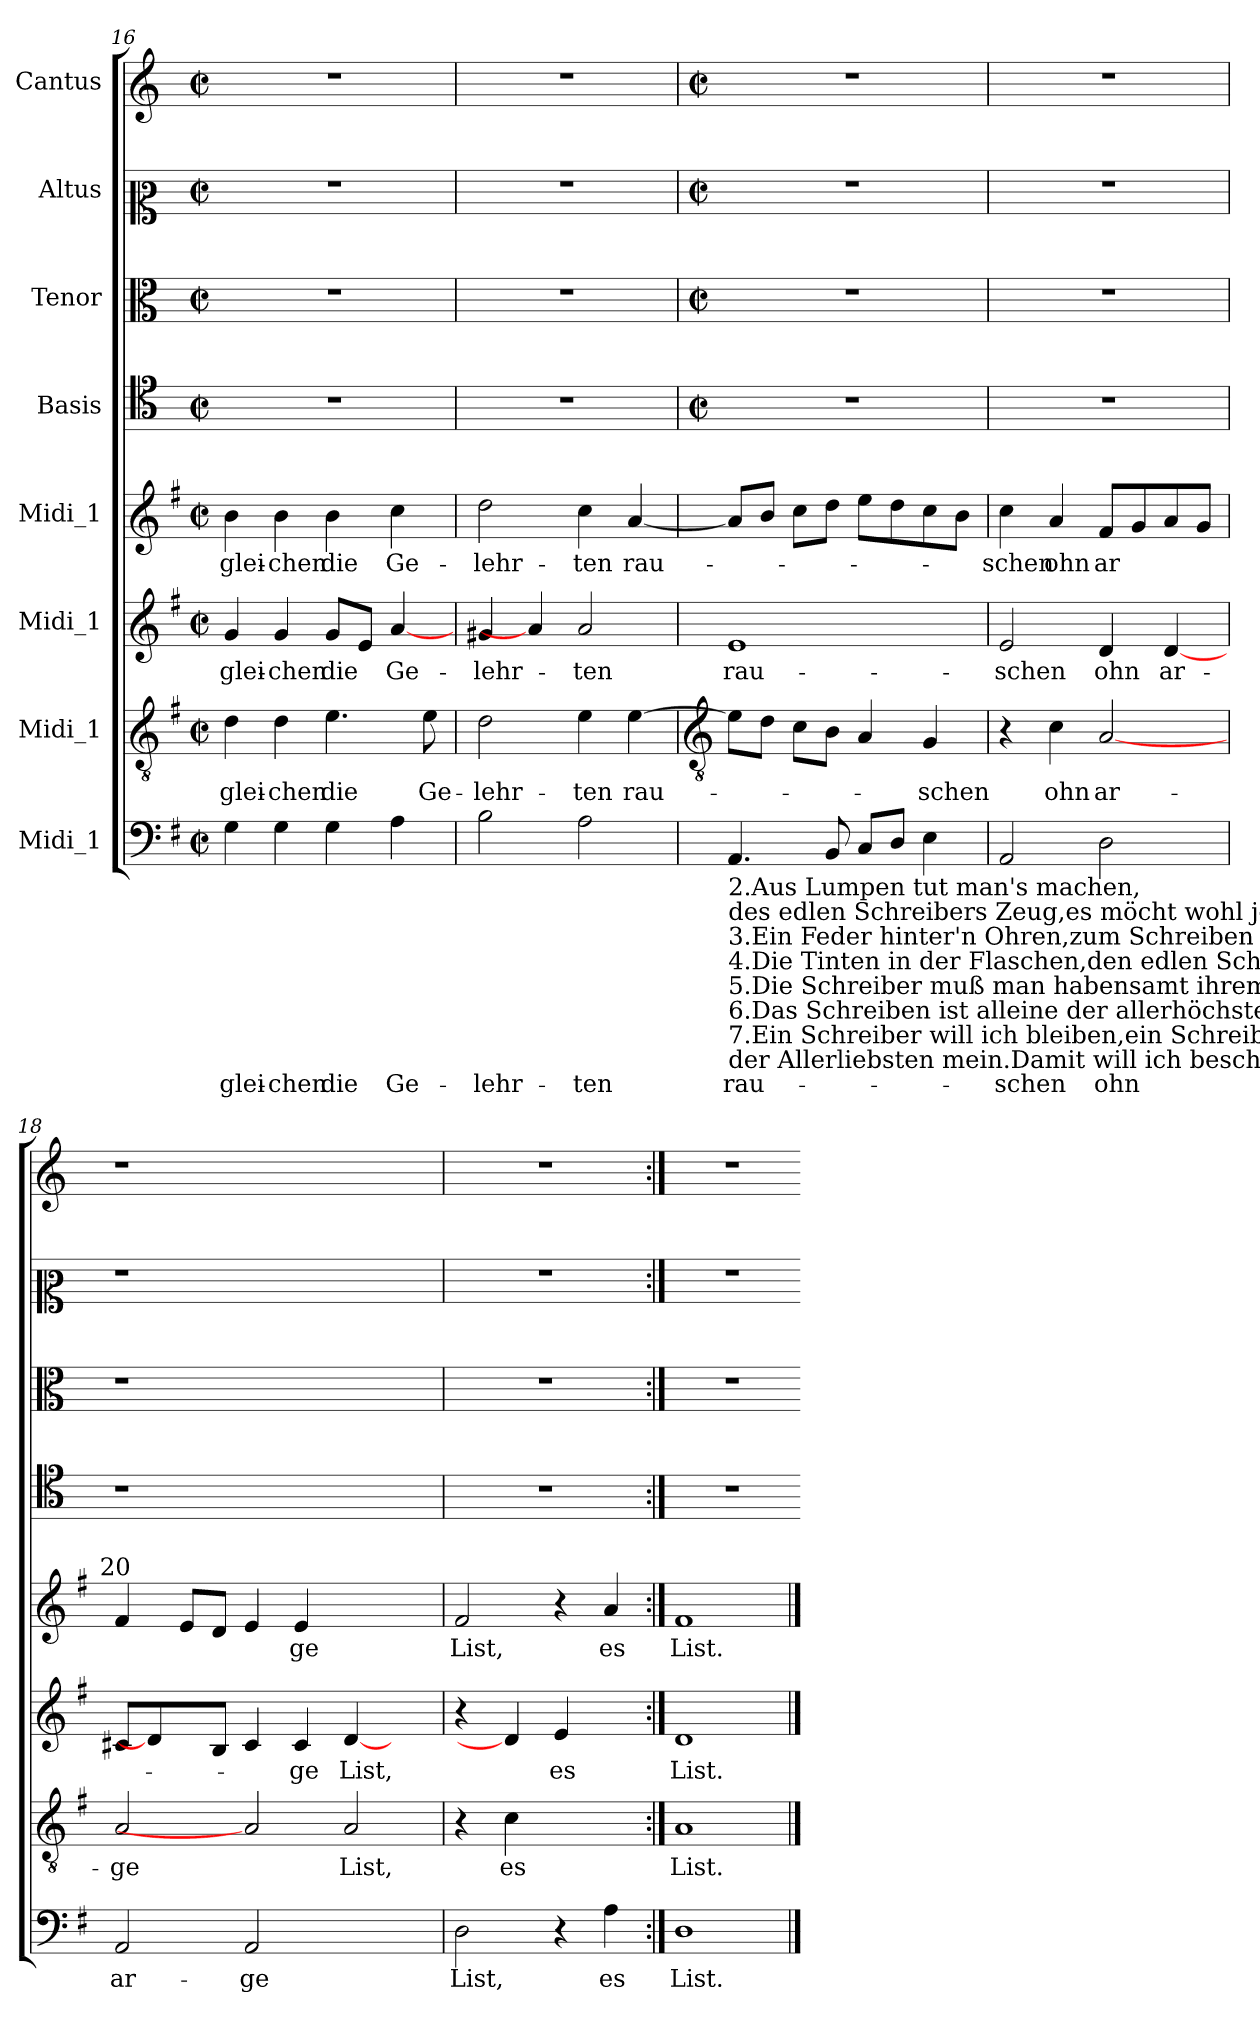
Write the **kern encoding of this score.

**kern	**text	**kern	**text	**kern	**text	**kern	**text	**kern	**kern	**kern	**kern
*part8	*part8	*part7	*part7	*part6	*part6	*part5	*part5	*part4	*part3	*part2	*part1
*staff8	*staff8	*staff7	*staff7	*staff6	*staff6	*staff5	*staff5	*staff4	*staff3	*staff2	*staff1
*I"Midi_1	*	*I"Midi_1	*	*I"Midi_1	*	*I"Midi_1	*	*I"Basis	*I"Tenor	*I"Altus	*I"Cantus
*clefF4	*	*clefGv2	*	*clefG2	*	*clefG2	*	*clefC4	*clefC3	*clefC2	*clefG2
*k[f#]	*	*k[f#]	*	*k[f#]	*	*k[f#]	*	*k[]	*k[]	*k[]	*k[]
*G:	*	*G:	*	*G:	*	*G:	*	*C:	*C:	*C:	*C:
*M2/2	*	*M2/2	*	*M2/2	*	*M2/2	*	*M2/2	*M2/2	*M2/2	*M2/2
*met(c|)	*	*met(c|)	*	*met(c|)	*	*met(c|)	*	*met(c|)	*met(c|)	*met(c|)	*met(c|)
=16	=16	=16	=16	=16	=16	=16	=16	=16	=16	=16	=16
!	!LO:LY:b	!	!LO:LY:b	!	!LO:LY:b	!	!LO:LY:b	!	!	!	!
4G	-glei-	4d	-glei-	4g	-glei-	4b	-glei-	1r	1r	1r	1r
!	!LO:LY:b	!	!LO:LY:b	!	!LO:LY:b	!	!LO:LY:b	!	!	!	!
4G	-chen	4d	-chen	4g	-chen	4b	-chen	.	.	.	.
!	!LO:LY:b	!	!LO:LY:b	!	!LO:LY:b	!	!LO:LY:b	!	!	!	!
4G	die	4.e	die	8gL	die	4b	die	.	.	.	.
.	.	.	.	8eJ	.	.	.	.	.	.	.
!	!LO:LY:b	!	!	!	!LO:LY:b	!	!LO:LY:b	!	!	!	!
4A	Ge-	.	.	[4a	Ge-	4cc	Ge-	.	.	.	.
!	!	!	!LO:LY:b	!	!	!	!	!	!	!	!
.	.	8e	Ge-	.	.	.	.	.	.	.	.
=16	=16	=16	=16	=16	=16	=16	=16	=16	=16	=16	=16
!	!LO:LY:b	!	!LO:LY:b	!	!LO:LY:b	!	!LO:LY:b	!	!	!	!
2B	-lehr-	2d	-lehr-	4g#X	-lehr-	2dd	-lehr-	1r	1r	1r	1r
.	.	.	.	4a]	.	.	.	.	.	.	.
!	!LO:LY:b	!	!LO:LY:b	!	!LO:LY:b	!	!LO:LY:b	!	!	!	!
2A	-ten	4e	-ten	2a	-ten	4cc	-ten	.	.	.	.
!	!	!	!LO:LY:b	!	!	!	!LO:LY:b	!	!	!	!
.	.	[4e	rau-	.	.	[4a	rau-	.	.	.	.
!!LO:LB:g=z
=17	=17	=17	=17	=17	=17	=17	=17	=17	=17	=17	=17
*	*	*clefGv2	*	*	*	*	*	*	*	*	*
*	*	*	*	*	*	*	*	*M2/2	*M2/2	*M2/2	*M2/2
*	*	*	*	*	*	*	*	*met(c|)	*met(c|)	*met(c|)	*met(c|)
!LO:TX:b:t=2.Aus Lumpen tut man's machen,	!	!	!	!	!	!	!	!	!	!	!
!LO:TX:b:t=des edlen Schreibers Zeug,es möcht wohl jemand lachen,fürwahr, ich dir nicht leug.Alt Lumpen, wohl gewaschen,dazu man's brauchen tut,erhoben aus der Aschen,der sonst leid't groß Not.	!	!	!	!	!	!	!	!	!	!	!
!LO:TX:b:t=3.Ein Feder hinter'n Ohren,zum Schreiben zugespitzt,tut manchem heimlich zoren,davor der Schreiber sitzt.Vor andern Knaben allen,ob man ihn Schreiber heißt,so tut's dem Fräulein g'fallen,lieben ihn allermeist.	!	!	!	!	!	!	!	!	!	!	!
!LO:TX:b:t=4.Die Tinten in der Flaschen,den edlen Schreibern wert,gar oft füllt ihre Taschen,kein edler Kunst auf Erd,denn wenn man so tut schmierenPapier mit Tinten schon,daran tun's nichts verlieren,gibt ihn'n ein' guten Lohn.	!	!	!	!	!	!	!	!	!	!	!
!LO:TX:b:t=5.Die Schreiber muß man habensamt ihrem Zeug und Gunst,nach ihnen tut man traben,der Schreiber ist die Kunst.Vor'n Schreibern muß sich biegenoft mancher stolze Heldund in ein' Winkel schmiegen,ob's ihm schon nicht gefällt.	!	!	!	!	!	!	!	!	!	!	!
!LO:TX:b:t=6.Das Schreiben ist alleine der allerhöchste Schatz.Ob man's gleich tut verkleinen,b'hält's doch allein den Platz.Den Glauben tät's erhalten,auch guten Fried im Land,da sich sonst tät'n zwiespaltenSachen allerhand.	!	!	!	!	!	!	!	!	!	!	!
!LO:TX:b:t=7.Ein Schreiber will ich bleiben,ein Schreiber will ich sein,tu mich hiermit verschreiben	!	!	!	!	!	!	!	!	!	!	!
!LO:TX:b:t=der Allerliebsten mein.Damit will ich beschließender Liebsten lobesan.Ob's jemand möcht verdrießen,dem Schreiber liegt nichts daran.	!	!	!	!	!	!	!	!	!	!	!
!	!LO:LY:b	!	!	!	!LO:LY:b	!	!	!	!	!	!
4.AA	rau-	8eL]	.	1e	rau-	8aL]	.	1r	1r	1r	1r
.	.	8dJ	.	.	.	8bJ	.	.	.	.	.
.	.	8cL	.	.	.	8ccL	.	.	.	.	.
8BB	.	8BJ	.	.	.	8ddJ	.	.	.	.	.
8CL	.	4A	.	.	.	8eeL	.	.	.	.	.
8DJ	.	.	.	.	.	8dd	.	.	.	.	.
!	!	!	!LO:LY:b	!	!	!	!	!	!	!	!
4E	.	4G	-schen	.	.	8cc	.	.	.	.	.
.	.	.	.	.	.	8bJ	.	.	.	.	.
=18	=18	=18	=18	=18	=18	=18	=18	=18	=18	=18	=18
!	!LO:LY:b	!	!	!	!LO:LY:b	!	!LO:LY:b	!	!	!	!
2AA	-schen	4r	.	2e	-schen	4cc	-schen	1r	1r	1r	1r
!	!	!	!LO:LY:b	!	!	!	!LO:LY:b	!	!	!	!
.	.	4c	ohn	.	.	4a	ohn	.	.	.	.
!	!LO:LY:b	!	!LO:LY:b	!	!LO:LY:b	!	!LO:LY:b	!	!	!	!
2D	ohn	[2A	ar-	4d	ohn	8f#L	ar	.	.	.	.
.	.	.	.	.	.	8g	.	.	.	.	.
!	!	!	!	!	!LO:LY:b	!	!	!	!	!	!
.	.	.	.	[4d	ar-	8a	.	.	.	.	.
.	.	.	.	.	.	8gJ	.	.	.	.	.
=18	=18	=18	=18	=18	=18	=18	=18	=18	=18	=18	=18
!	!	!	!	!	!	!LO:TX:a:cj:t=20	!	!	!	!	!
!	!LO:LY:b	!	!LO:LY:b	!	!	!	!LO:LY:b	!	!	!	!
2AA	ar-	2A	-ge	8c#XL	.	4f#	-	1r	1r	1r	1r
.	.	.	.	4d]	.	.	.	.	.	.	.
.	.	.	.	.	.	8eL	.	.	.	.	.
.	.	.	.	8BJ	.	8dJ	.	.	.	.	.
!	!LO:LY:b	!	!	!	!	!	!	!	!	!	!
2AA	-ge	2A]	.	4c#	.	4e	.	.	.	.	.
!	!	!	!	!	!LO:LY:b	!	!LO:LY:b	!	!	!	!
.	.	.	.	4c#	-ge	4e	ge	.	.	.	.
!	!	!	!LO:LY:b	!	!LO:LY:b	!	!	!	!	!	!
2ryy	.	2A	List,	[4d	List,	2ryy	.	2ryy	2ryy	2ryy	2ryy
.	.	.	.	4ryy	.	.	.	.	.	.	.
=18	=18	=18	=18	=18	=18	=18	=18	=18	=18	=18	=18
!	!LO:LY:b	!	!	!	!	!	!LO:LY:b	!	!	!	!
2D	List,	4r	.	4r	.	2f#	List,	1r	1r	1r	1r
!	!	!	!LO:LY:b	!	!	!	!	!	!	!	!
.	.	4c	es	4d]	.	.	.	.	.	.	.
!	!	!	!	!	!LO:LY:b	!	!	!	!	!	!
4r	.	2ryy	.	4e	es	4r	.	.	.	.	.
!	!LO:LY:b	!	!	!	!	!	!LO:LY:b	!	!	!	!
4A	es	.	.	4ryy	.	4a	es	.	.	.	.
=19:|!	=19:|!	=19:|!	=19:|!	=19:|!	=19:|!	=19:|!	=19:|!	=19:|!	=19:|!	=19:|!	=19:|!
!	!LO:LY:b	!	!LO:LY:b	!	!LO:LY:b	!	!LO:LY:b	!	!	!	!
1D	List.	1A	List.	1d	List.	1f#	List.	1r	1r	1r	1r
==	=	==	=	==	=	==	=	=	=	=	=
*-	*-	*-	*-	*-	*-	*-	*-	*-	*-	*-	*-
